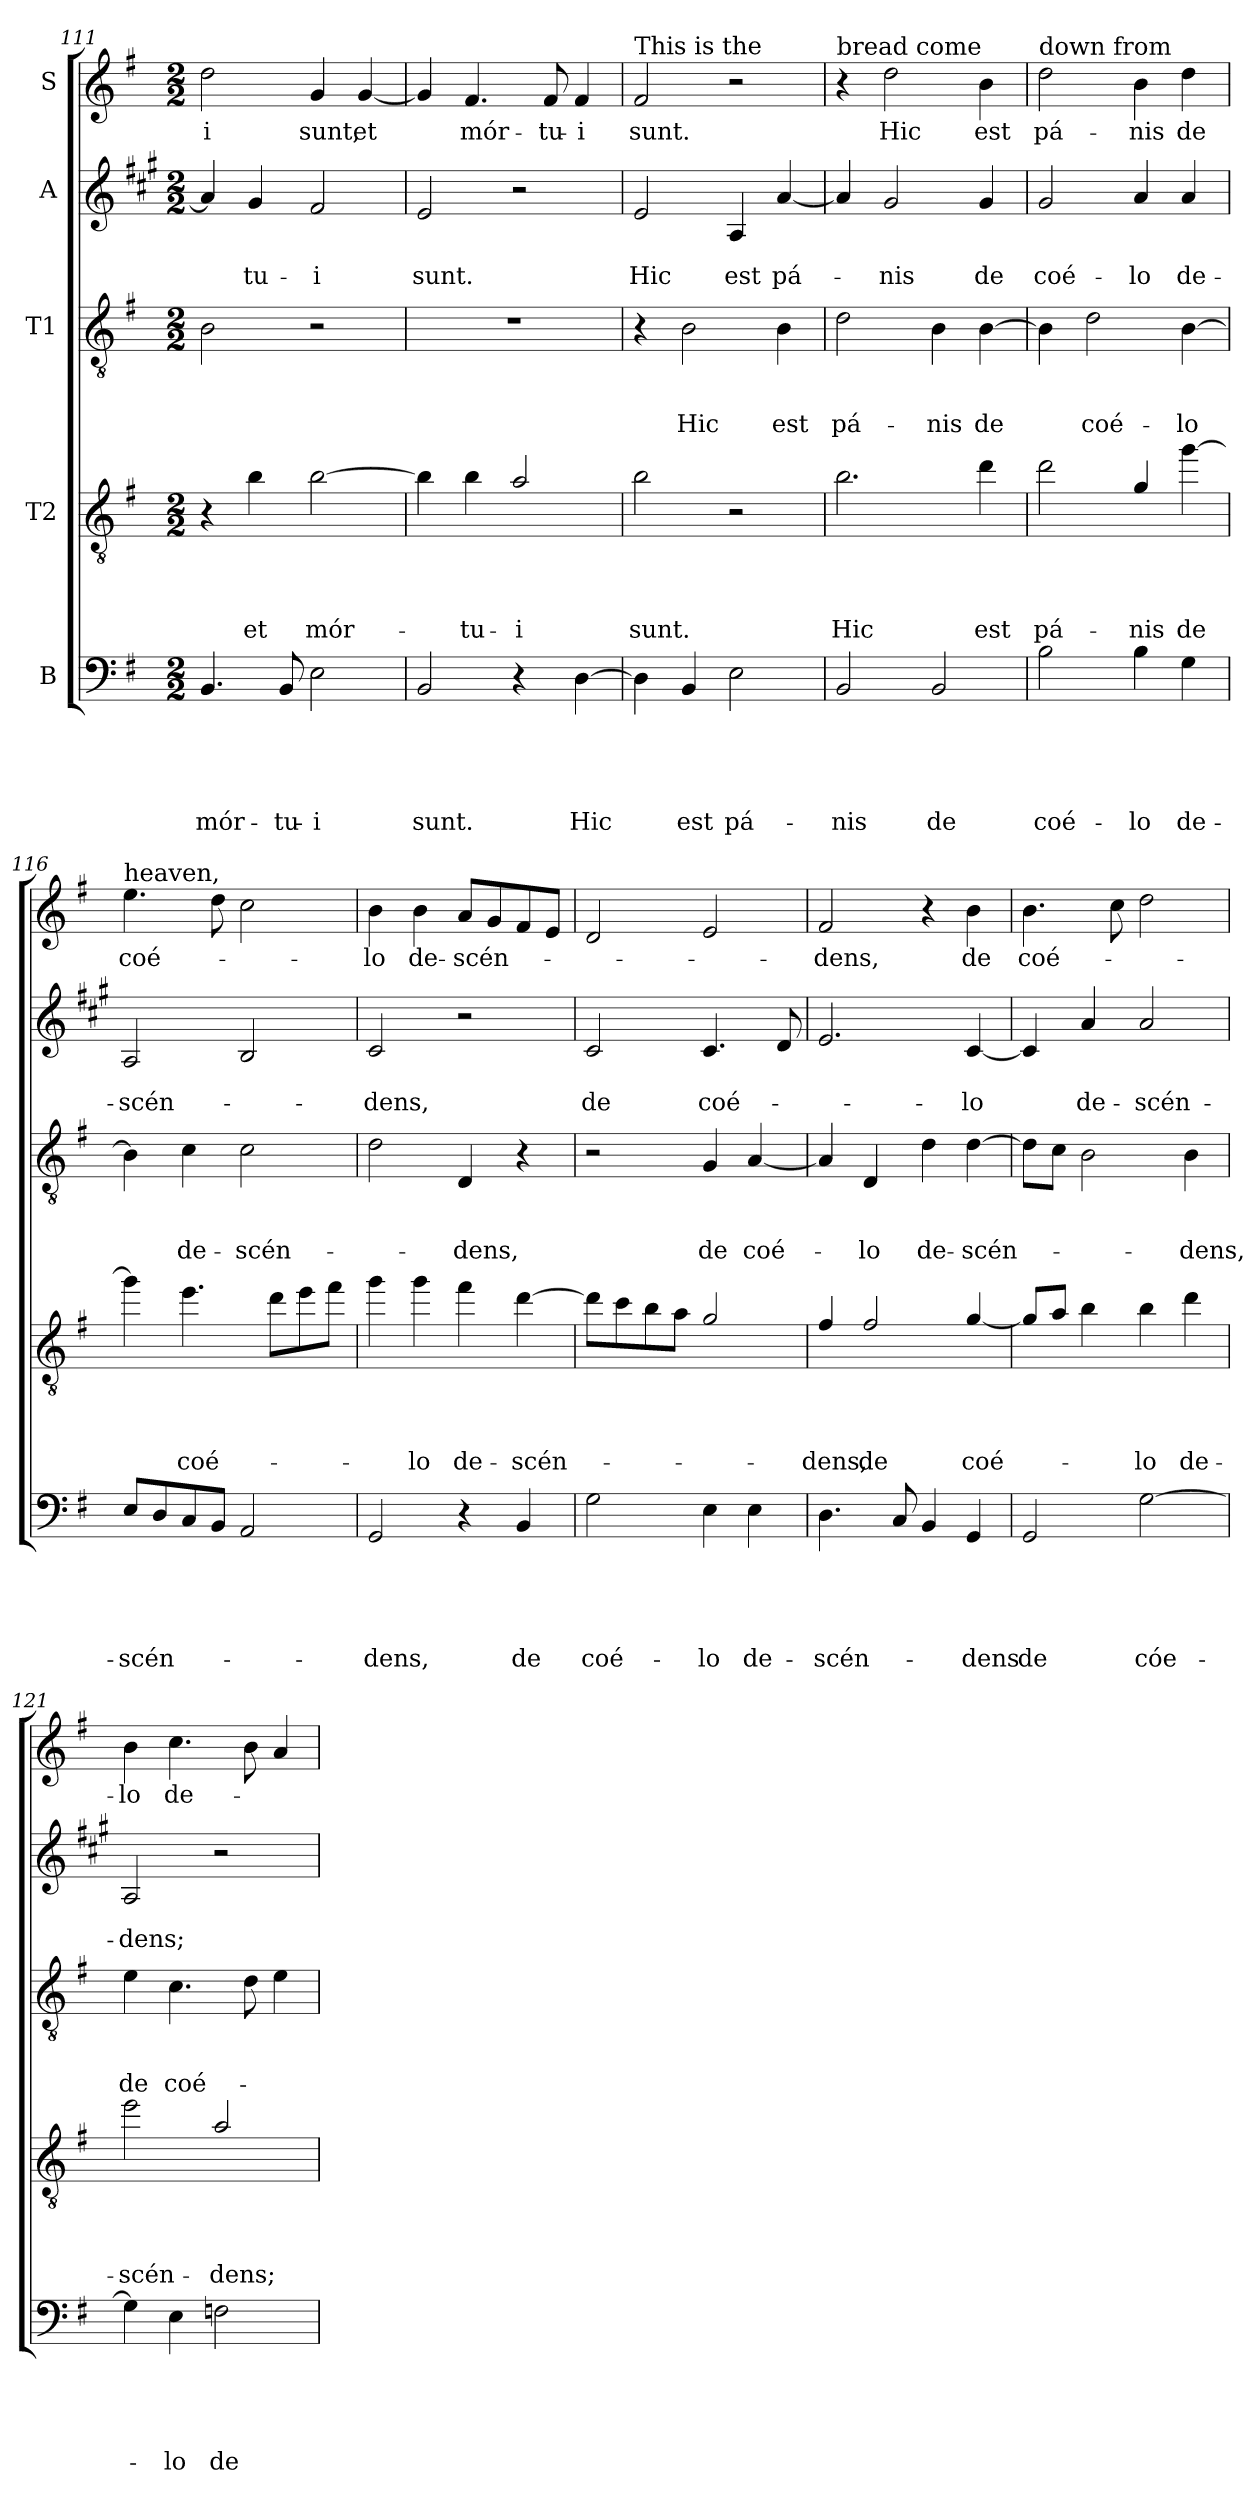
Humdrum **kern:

**kern	**text	**text	**text	**text	**text	**kern	**text	**text	**text	**text	**kern	**text	**text	**text	**kern	**text	**text	**kern	**text
*part5	*part5	*part5	*part5	*part5	*part5	*part4	*part4	*part4	*part4	*part4	*part3	*part3	*part3	*part3	*part2	*part2	*part2	*part1	*part1
*staff5	*staff5	*staff5	*staff5	*staff5	*staff5	*staff4	*staff4	*staff4	*staff4	*staff4	*staff3	*staff3	*staff3	*staff3	*staff2	*staff2	*staff2	*staff1	*staff1
*I"B	*	*	*	*	*	*I"T2	*	*	*	*	*I"T1	*	*	*	*I"A	*	*	*I"S	*
*clefF4	*	*	*	*	*	*clefGv2	*	*	*	*	*clefGv2	*	*	*	*clefG2	*	*	*clefG2	*
*	*	*	*	*	*	*ITrd8c14	*	*	*	*	*	*	*	*	*ITrd1c2	*	*	*	*
*k[f#]	*	*	*	*	*	*k[f#]	*	*	*	*	*k[f#]	*	*	*	*k[f#]	*	*	*k[f#]	*
*G:	*	*	*	*	*	*G:	*	*	*	*	*G:	*	*	*	*G:	*	*	*G:	*
*M2/2	*	*	*	*	*	*M2/2	*	*	*	*	*M2/2	*	*	*	*M2/2	*	*	*M2/2	*
=111	=111	=111	=111	=111	=111	=111	=111	=111	=111	=111	=111	=111	=111	=111	=111	=111	=111	=111	=111
!	!	!	!	!	!LO:LY:b	!	!	!	!	!	!	!	!	!	!	!	!	!	!LO:LY:b
4.BB/	.	.	.	.	mór-	4r	.	.	.	.	2B\	.	.	.	4g/]	.	.	2dd\	-i
!	!	!	!	!	!	!	!	!	!	!LO:LY:b	!	!	!	!	!	!	!LO:LY:b	!	!
.	.	.	.	.	.	4B\	.	.	.	et	.	.	.	.	4f#/	.	-tu-	.	.
!	!	!	!	!	!LO:LY:b	!	!	!	!	!	!	!	!	!	!	!	!	!	!
8BB/	.	.	.	.	-tu-	.	.	.	.	.	.	.	.	.	.	.	.	.	.
!	!	!	!	!	!LO:LY:b	!	!	!	!	!LO:LY:b	!	!	!	!	!	!	!LO:LY:b	!	!LO:LY:b
2E\	.	.	.	.	-i	[2B\	.	.	.	mór-	2r	.	.	.	2e/	.	-i	4g/	sunt,
!	!	!	!	!	!	!	!	!	!	!	!	!	!	!	!	!	!	!	!LO:LY:b
.	.	.	.	.	.	.	.	.	.	.	.	.	.	.	.	.	.	[4g/	et
=112	=112	=112	=112	=112	=112	=112	=112	=112	=112	=112	=112	=112	=112	=112	=112	=112	=112	=112	=112
!	!	!	!	!	!LO:LY:b	!	!	!	!	!	!	!	!	!	!	!	!LO:LY:b	!	!
2BB/	.	.	.	.	sunt.	4B\]	.	.	.	.	1r	.	.	.	2d/	.	sunt.	4g/]	.
!	!	!	!	!	!	!	!	!	!	!LO:LY:b	!	!	!	!	!	!	!	!	!LO:LY:b
.	.	.	.	.	.	4B\	.	.	.	-tu-	.	.	.	.	.	.	.	4.f#/	mór-
!	!	!	!	!	!	!	!	!	!	!LO:LY:b	!	!	!	!	!	!	!	!	!
4r	.	.	.	.	.	2A/	.	.	.	-i	.	.	.	.	2r	.	.	.	.
!	!	!	!	!	!	!	!	!	!	!	!	!	!	!	!	!	!	!	!LO:LY:b
.	.	.	.	.	.	.	.	.	.	.	.	.	.	.	.	.	.	8f#/	-tu-
!	!	!	!	!	!LO:LY:b	!	!	!	!	!	!	!	!	!	!	!	!	!	!LO:LY:b
[4D\	.	.	.	.	Hic	.	.	.	.	.	.	.	.	.	.	.	.	4f#/	-i
=113	=113	=113	=113	=113	=113	=113	=113	=113	=113	=113	=113	=113	=113	=113	=113	=113	=113	=113	=113
!	!	!	!	!	!	!	!	!	!	!	!	!	!	!	!	!	!	!LO:TX:a:t=This is the	!
!	!	!	!	!	!	!	!	!	!	!LO:LY:b	!	!	!	!	!	!	!LO:LY:b	!	!LO:LY:b
4D\]	.	.	.	.	.	2B\	.	.	.	sunt.	4r	.	.	.	2d/	.	Hic	2f#/	sunt.
!	!	!	!	!	!LO:LY:b	!	!	!	!	!	!	!	!	!LO:LY:b	!	!	!	!	!
4BB/	.	.	.	.	est	.	.	.	.	.	2B\	.	.	Hic	.	.	.	.	.
!	!	!	!	!	!LO:LY:b	!	!	!	!	!	!	!	!	!	!	!	!LO:LY:b	!	!
2E\	.	.	.	.	pá-	2r	.	.	.	.	.	.	.	.	4G/	.	est	2r	.
!	!	!	!	!	!	!	!	!	!	!	!	!	!	!LO:LY:b	!	!	!LO:LY:b	!	!
.	.	.	.	.	.	.	.	.	.	.	4B\	.	.	est	[4g/	.	pá-	.	.
=114	=114	=114	=114	=114	=114	=114	=114	=114	=114	=114	=114	=114	=114	=114	=114	=114	=114	=114	=114
!	!	!	!	!	!	!	!	!	!	!	!	!	!	!	!	!	!	!LO:TX:a:t=bread come	!
!	!	!	!	!	!LO:LY:b	!	!	!	!	!LO:LY:b	!	!	!	!LO:LY:b	!	!	!	!	!
2BB/	.	.	.	.	-nis	2.B\	.	.	.	Hic	2d\	.	.	pá-	4g/]	.	.	4r	.
!	!	!	!	!	!	!	!	!	!	!	!	!	!	!	!	!	!LO:LY:b	!	!LO:LY:b
.	.	.	.	.	.	.	.	.	.	.	.	.	.	.	2f#/	.	-nis	2dd\	Hic
!	!	!	!	!	!LO:LY:b	!	!	!	!	!	!	!	!	!LO:LY:b	!	!	!	!	!
2BB/	.	.	.	.	de	.	.	.	.	.	4B\	.	.	-nis	.	.	.	.	.
!	!	!	!	!	!	!	!	!	!	!LO:LY:b	!	!	!	!LO:LY:b	!	!	!LO:LY:b	!	!LO:LY:b
.	.	.	.	.	.	4d\	.	.	.	est	[4B\	.	.	de	4f#/	.	de	4b\	est
=115	=115	=115	=115	=115	=115	=115	=115	=115	=115	=115	=115	=115	=115	=115	=115	=115	=115	=115	=115
!	!	!	!	!	!	!	!	!	!	!	!	!	!	!	!	!	!	!LO:TX:a:t=down from	!
!	!	!	!	!	!LO:LY:b	!	!	!	!	!LO:LY:b	!	!	!	!	!	!	!LO:LY:b	!	!LO:LY:b
2B\	.	.	.	.	coé-	2d\	.	.	.	pá-	4B\]	.	.	.	2f#/	.	coé-	2dd\	pá-
!	!	!	!	!	!	!	!	!	!	!	!	!	!	!LO:LY:b	!	!	!	!	!
.	.	.	.	.	.	.	.	.	.	.	2d\	.	.	coé-	.	.	.	.	.
!	!	!	!	!	!LO:LY:b	!	!	!	!	!LO:LY:b	!	!	!	!	!	!	!LO:LY:b	!	!LO:LY:b
4B\	.	.	.	.	-lo	4G/	.	.	.	-nis	.	.	.	.	4g/	.	-lo	4b\	-nis
!	!	!	!	!	!LO:LY:b	!	!	!	!	!LO:LY:b	!	!	!	!LO:LY:b	!	!	!LO:LY:b	!	!LO:LY:b
4G\	.	.	.	.	de-	[4g\	.	.	.	de	[4B\	.	.	-lo	4g/	.	de-	4dd\	de
!!LO:LB:g=z
=116	=116	=116	=116	=116	=116	=116	=116	=116	=116	=116	=116	=116	=116	=116	=116	=116	=116	=116	=116
!	!	!	!	!	!	!	!	!	!	!	!	!	!	!	!	!	!	!LO:TX:a:t=heaven,	!
!	!	!	!	!	!LO:LY:b	!	!	!	!	!	!	!	!	!	!	!	!LO:LY:b	!	!LO:LY:b
8E/L	.	.	.	.	-scén-	4g\]	.	.	.	.	4B\]	.	.	.	2G/	.	-scén-	4.ee\	coé-
8D/	.	.	.	.	.	.	.	.	.	.	.	.	.	.	.	.	.	.	.
!	!	!	!	!	!	!	!	!	!	!LO:LY:b	!	!	!	!LO:LY:b	!	!	!	!	!
8C/	.	.	.	.	.	4.e\	.	.	.	coé-	4c\	.	.	de-	.	.	.	.	.
8BB/J	.	.	.	.	.	.	.	.	.	.	.	.	.	.	.	.	.	8dd\	.
!	!	!	!	!	!	!	!	!	!	!	!	!	!	!LO:LY:b	!	!	!	!	!
2AA/	.	.	.	.	.	.	.	.	.	.	2c\	.	.	-scén-	2A/	.	.	2cc\	.
.	.	.	.	.	.	8d\L	.	.	.	.	.	.	.	.	.	.	.	.	.
.	.	.	.	.	.	8e\	.	.	.	.	.	.	.	.	.	.	.	.	.
.	.	.	.	.	.	8f#\J	.	.	.	.	.	.	.	.	.	.	.	.	.
=117	=117	=117	=117	=117	=117	=117	=117	=117	=117	=117	=117	=117	=117	=117	=117	=117	=117	=117	=117
!	!	!	!	!	!LO:LY:b	!	!	!	!	!	!	!	!	!	!	!	!LO:LY:b	!	!LO:LY:b
2GG/	.	.	.	.	-dens,	4g\	.	.	.	.	2d\	.	.	.	2B/	.	-dens,	4b\	-lo
!	!	!	!	!	!	!	!	!	!	!LO:LY:b	!	!	!	!	!	!	!	!	!LO:LY:b
.	.	.	.	.	.	4g\	.	.	.	-lo	.	.	.	.	.	.	.	4b\	de-
!	!	!	!	!	!	!	!	!	!	!LO:LY:b	!	!	!	!LO:LY:b	!	!	!	!	!LO:LY:b
4r	.	.	.	.	.	4f#\	.	.	.	de-	4D/	.	.	-dens,	2r	.	.	8a/L	-scén-
.	.	.	.	.	.	.	.	.	.	.	.	.	.	.	.	.	.	8g/	.
!	!	!	!	!	!LO:LY:b	!	!	!	!	!LO:LY:b	!	!	!	!	!	!	!	!	!
4BB/	.	.	.	.	de	[4d\	.	.	.	-scén-	4r	.	.	.	.	.	.	8f#/	.
.	.	.	.	.	.	.	.	.	.	.	.	.	.	.	.	.	.	8e/J	.
=118	=118	=118	=118	=118	=118	=118	=118	=118	=118	=118	=118	=118	=118	=118	=118	=118	=118	=118	=118
!	!	!	!	!	!LO:LY:b	!	!	!	!	!	!	!	!	!	!	!	!LO:LY:b	!	!
2G\	.	.	.	.	coé-	8d\L]	.	.	.	.	2r	.	.	.	2B/	.	de	2d/	.
.	.	.	.	.	.	8c\	.	.	.	.	.	.	.	.	.	.	.	.	.
.	.	.	.	.	.	8B\	.	.	.	.	.	.	.	.	.	.	.	.	.
.	.	.	.	.	.	8A\J	.	.	.	.	.	.	.	.	.	.	.	.	.
!	!	!	!	!	!LO:LY:b	!	!	!	!	!	!	!	!	!LO:LY:b	!	!	!LO:LY:b	!	!
4E\	.	.	.	.	-lo	2G/	.	.	.	.	4G/	.	.	de	4.B/	.	coé-	2e/	.
!	!	!	!	!	!LO:LY:b	!	!	!	!	!	!	!	!	!LO:LY:b	!	!	!	!	!
4E\	.	.	.	.	de-	.	.	.	.	.	[4A/	.	.	coé-	.	.	.	.	.
.	.	.	.	.	.	.	.	.	.	.	.	.	.	.	8c/	.	.	.	.
=119	=119	=119	=119	=119	=119	=119	=119	=119	=119	=119	=119	=119	=119	=119	=119	=119	=119	=119	=119
!	!	!	!	!	!LO:LY:b	!	!	!	!	!LO:LY:b	!	!	!	!	!	!	!	!	!LO:LY:b
4.D\	.	.	.	.	-scén-	4F#/	.	.	.	-dens,	4A/]	.	.	.	2.d/	.	.	2f#/	-dens,
!	!	!	!	!	!	!	!	!	!	!LO:LY:b	!	!	!	!LO:LY:b	!	!	!	!	!
.	.	.	.	.	.	2F#/	.	.	.	de	4D/	.	.	-lo	.	.	.	.	.
8C/	.	.	.	.	.	.	.	.	.	.	.	.	.	.	.	.	.	.	.
!	!	!	!	!	!	!	!	!	!	!	!	!	!	!LO:LY:b	!	!	!	!	!
4BB/	.	.	.	.	.	.	.	.	.	.	4d\	.	.	de-	.	.	.	4r	.
!	!	!	!	!	!LO:LY:b	!	!	!	!	!LO:LY:b	!	!	!	!LO:LY:b	!	!	!LO:LY:b	!	!LO:LY:b
4GG/	.	.	.	.	-dens	[4G/	.	.	.	coé-	[4d\	.	.	-scén-	[4B/	.	-lo	4b\	de
=120	=120	=120	=120	=120	=120	=120	=120	=120	=120	=120	=120	=120	=120	=120	=120	=120	=120	=120	=120
!	!	!	!	!	!LO:LY:b	!	!	!	!	!	!	!	!	!	!	!	!	!	!LO:LY:b
2GG/	.	.	.	.	de	8G/L]	.	.	.	.	8d\L]	.	.	.	4B/]	.	.	4.b\	coé-
.	.	.	.	.	.	8A/J	.	.	.	.	8c\J	.	.	.	.	.	.	.	.
!	!	!	!	!	!	!	!	!	!	!	!	!	!	!	!	!	!LO:LY:b	!	!
.	.	.	.	.	.	4B\	.	.	.	.	2B\	.	.	.	4g/	.	de-	.	.
.	.	.	.	.	.	.	.	.	.	.	.	.	.	.	.	.	.	8cc\	.
!	!	!	!	!	!LO:LY:b	!	!	!	!	!LO:LY:b	!	!	!	!	!	!	!LO:LY:b	!	!
[2G\	.	.	.	.	cóe-	4B\	.	.	.	-lo	.	.	.	.	2g/	.	-scén-	2dd\	.
!	!	!	!	!	!	!	!	!	!	!LO:LY:b	!	!	!	!LO:LY:b	!	!	!	!	!
.	.	.	.	.	.	4d\	.	.	.	de-	4B\	.	.	-dens,	.	.	.	.	.
!!LO:PB:g=z
=121	=121	=121	=121	=121	=121	=121	=121	=121	=121	=121	=121	=121	=121	=121	=121	=121	=121	=121	=121
!	!	!	!	!	!	!	!	!	!	!LO:LY:b	!	!	!	!LO:LY:b	!	!	!LO:LY:b	!	!LO:LY:b
4G\]	.	.	.	.	.	2e\	.	.	.	-scén-	4e\	.	.	de	2G/	.	-dens;	4b\	-lo
!	!	!	!	!	!LO:LY:b	!	!	!	!	!	!	!	!	!LO:LY:b	!	!	!	!	!LO:LY:b
4E\	.	.	.	.	-lo	.	.	.	.	.	4.c\	.	.	coé-	.	.	.	4.cc\	de-
!	!	!	!	!	!LO:LY:b	!	!	!	!	!LO:LY:b	!	!	!	!	!	!	!	!	!
2Fn\	.	.	.	.	de-	2A/	.	.	.	-dens;	.	.	.	.	2r	.	.	.	.
.	.	.	.	.	.	.	.	.	.	.	8d\	.	.	.	.	.	.	8b\	.
.	.	.	.	.	.	.	.	.	.	.	4e\	.	.	.	.	.	.	4a/	.
=	=	=	=	=	=	=	=	=	=	=	=	=	=	=	=	=	=	=	=
*-	*-	*-	*-	*-	*-	*-	*-	*-	*-	*-	*-	*-	*-	*-	*-	*-	*-	*-	*-
